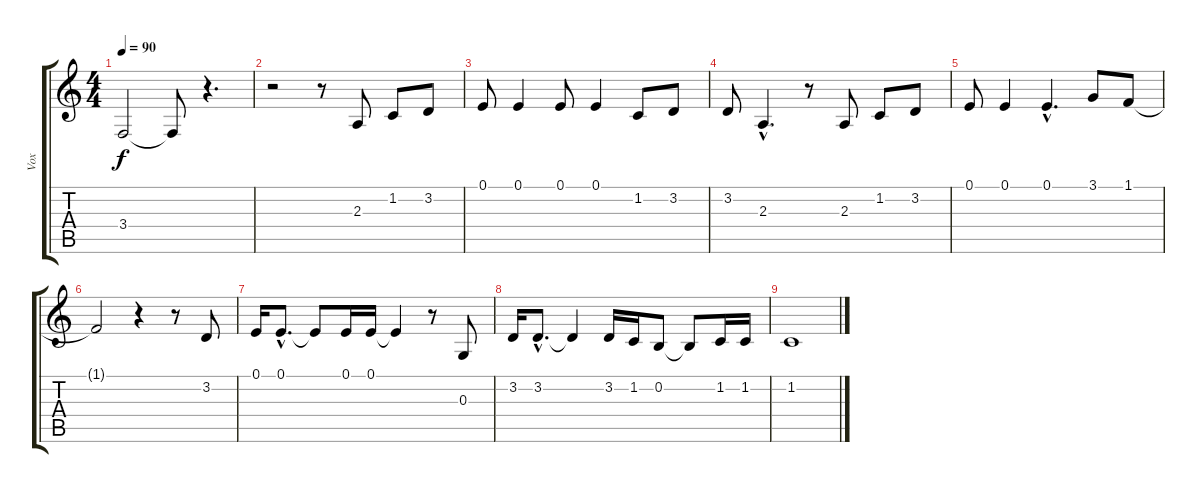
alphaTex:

\track ("Vox" "Vox") {instrument lead8bassandlead}
\staff {score tabs}
\tuning (E4 B3 G3 D3 A2 E2) {hide}
\ts (4 4)
\tempo 90
\clef g2
\ks c
3.4.2{dy f} 3.4{t}.8 r.4{d} |
r.2 r.8 2.3.8 1.2.8 3.2.8 |
0.1.8 0.1.4 0.1.8 0.1.4 1.2.8 3.2.8 |
3.2.8 2.3{hac}.4{d} r.8 2.3.8 1.2.8 3.2.8 |
0.1.8 0.1.4 0.1{hac}.4{d} 3.1.8 1.1.8 |
1.1{t}.2 r.4 r.8 3.2.8 |
0.1.16 0.1{hac}.8{d} 0.1{t}.8 0.1.16 0.1.16 0.1{t}.4 r.8 0.3.8 |
3.2.16 3.2{hac}.8{d} 3.2{t}.4 3.2.16 1.2.16 0.2.8 0.2{t}.8 1.2.16 1.2.16 |
1.2.1
